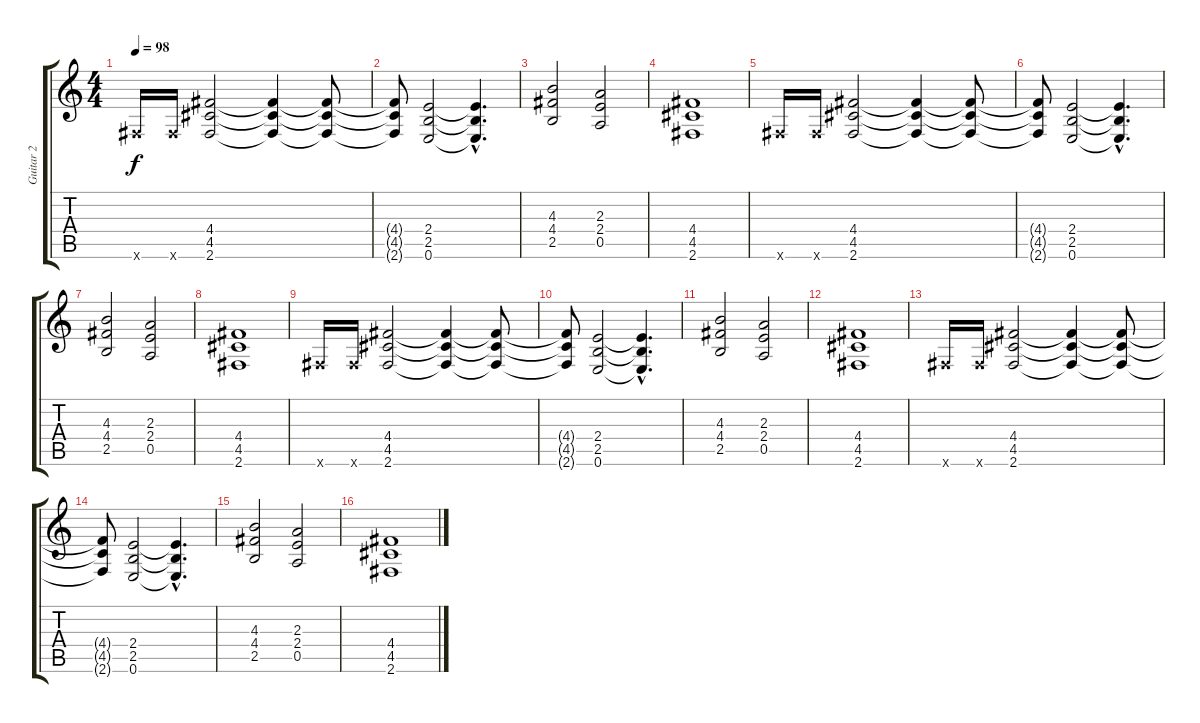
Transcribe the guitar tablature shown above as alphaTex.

\track ("Guitar 2" "Guitar 2") {instrument overdrivenguitar}
\staff {score tabs}
\tuning (E4 B3 G3 D3 A2 E2) {hide}
\ts (4 4)
\tempo 98
\clef g2
\ks c
2.6{x}.16{dy f} 2.6{x}.16 (4.4 4.5 2.6).2 (4.4{t} 4.5{t} 2.6{t}).4 (4.4{t} 4.5{t} 2.6{t}).8 |
(4.4{t} 4.5{t} 2.6{t}).8 (2.4 2.5 0.6).2 (2.4{hac t} 2.5{hac t} 0.6{hac t}).4{d} |
(4.3 4.4 2.5).2 (2.3 2.4 0.5).2 |
(4.4 4.5 2.6).1 |
2.6{x}.16 2.6{x}.16 (4.4 4.5 2.6).2 (4.4{t} 4.5{t} 2.6{t}).4 (4.4{t} 4.5{t} 2.6{t}).8 |
(4.4{t} 4.5{t} 2.6{t}).8 (2.4 2.5 0.6).2 (2.4{hac t} 2.5{hac t} 0.6{hac t}).4{d} |
(4.3 4.4 2.5).2 (2.3 2.4 0.5).2 |
(4.4 4.5 2.6).1 |
2.6{x}.16 2.6{x}.16 (4.4 4.5 2.6).2 (4.4{t} 4.5{t} 2.6{t}).4 (4.4{t} 4.5{t} 2.6{t}).8 |
(4.4{t} 4.5{t} 2.6{t}).8 (2.4 2.5 0.6).2 (2.4{hac t} 2.5{hac t} 0.6{hac t}).4{d} |
(4.3 4.4 2.5).2 (2.3 2.4 0.5).2 |
(4.4 4.5 2.6).1 |
2.6{x}.16 2.6{x}.16 (4.4 4.5 2.6).2 (4.4{t} 4.5{t} 2.6{t}).4 (4.4{t} 4.5{t} 2.6{t}).8 |
(4.4{t} 4.5{t} 2.6{t}).8 (2.4 2.5 0.6).2 (2.4{hac t} 2.5{hac t} 0.6{hac t}).4{d} |
(4.3 4.4 2.5).2 (2.3 2.4 0.5).2 |
(4.4 4.5 2.6).1
